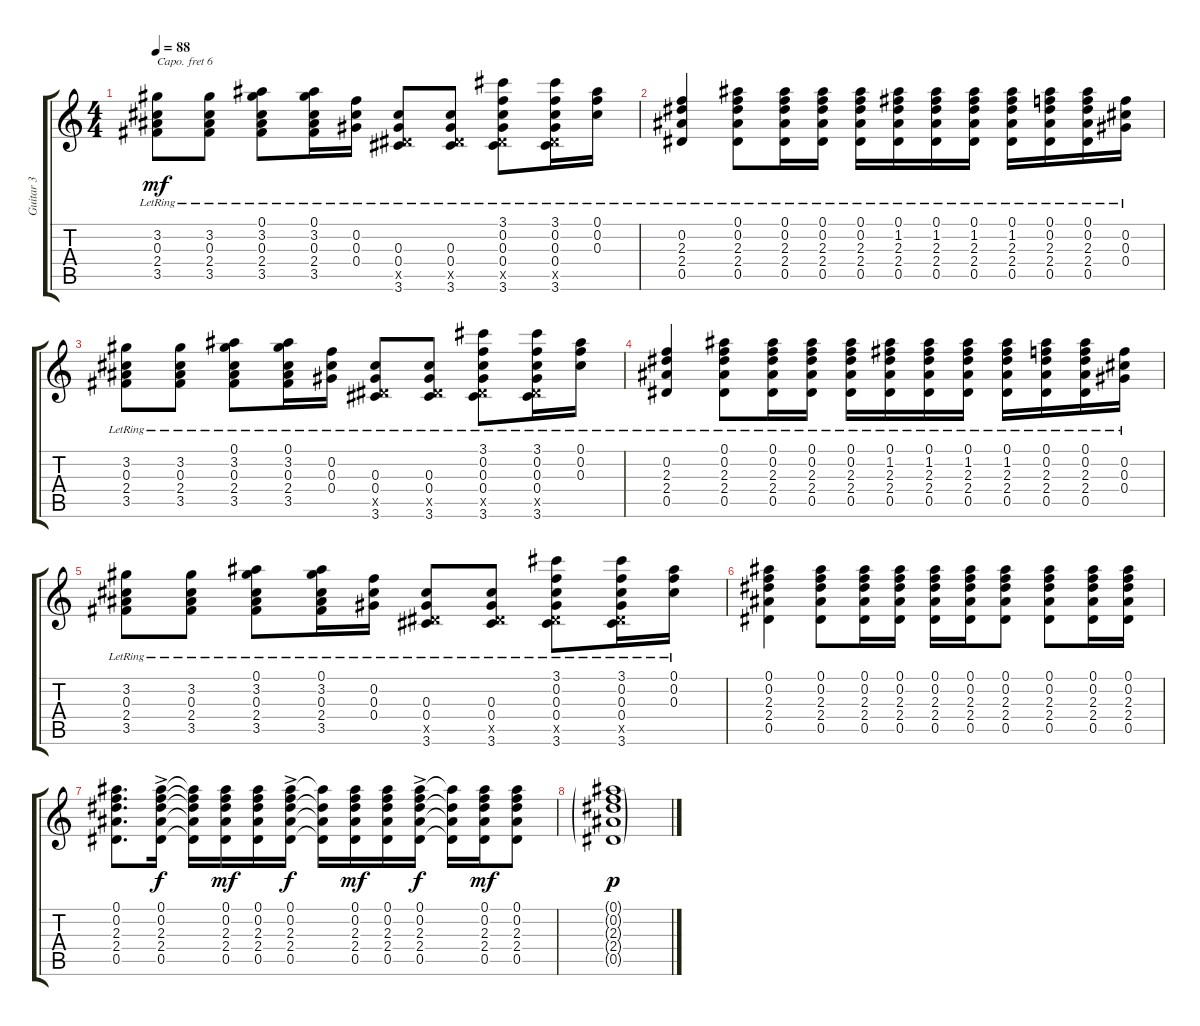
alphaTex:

\track ("Guitar 3" "Guitar 3") {instrument electricguitarclean}
\staff {score tabs}
\capo 6
\tuning (E4 B3 G3 D3 A2 E2) {hide}
\ts (4 4)
\tempo 88
\clef g2
\ks c
(3.2{lr} 0.3{lr} 2.4{lr} 3.5{lr}).8{dy mf} (3.2{lr} 0.3{lr} 2.4{lr} 3.5{lr}).8 (0.1{lr} 3.2{lr} 0.3{lr} 2.4{lr} 3.5{lr}).8 (0.1{lr} 3.2{lr} 0.3{lr} 2.4{lr} 3.5{lr}).16 (0.2{lr} 0.3{lr} 0.4{lr}).16 (0.3{lr} 0.4{lr} 0.5{x} 3.6{lr}).8 (0.3{lr} 0.4{lr} 0.5{x} 3.6{lr}).8 (3.1{lr} 0.2{lr} 0.3{lr} 0.4{lr} 0.5{x} 3.6{lr}).8 (3.1{lr} 0.2{lr} 0.3{lr} 0.4{lr} 0.5{x} 3.6{lr}).16 (0.1{lr} 0.2{lr} 0.3{lr}).16 |
(0.2{lr} 2.3{lr} 2.4{lr} 0.5{lr}).4 (0.1{lr} 0.2{lr} 2.3{lr} 2.4{lr} 0.5{lr}).8 (0.1{lr} 0.2{lr} 2.3{lr} 2.4{lr} 0.5{lr}).16 (0.1{lr} 0.2{lr} 2.3{lr} 2.4{lr} 0.5{lr}).16 (0.1{lr} 0.2{lr} 2.3{lr} 2.4 0.5{lr}).16 (0.1{lr} 1.2{lr} 2.3{lr} 2.4{lr} 0.5{lr}).16 (0.1{lr} 1.2{lr} 2.3{lr} 2.4{lr} 0.5{lr}).16 (0.1{lr} 1.2{lr} 2.3{lr} 2.4{lr} 0.5{lr}).16 (0.1{lr} 1.2{lr} 2.3{lr} 2.4{lr} 0.5{lr}).16 (0.1{lr} 0.2{lr} 2.3{lr} 2.4{lr} 0.5{lr}).16 (0.1{lr} 0.2{lr} 2.3{lr} 2.4{lr} 0.5{lr}).16 (0.2{lr} 0.3{lr} 0.4{lr}).16 |
(3.2{lr} 0.3{lr} 2.4{lr} 3.5{lr}).8 (3.2{lr} 0.3{lr} 2.4{lr} 3.5{lr}).8 (0.1{lr} 3.2{lr} 0.3{lr} 2.4{lr} 3.5{lr}).8 (0.1{lr} 3.2{lr} 0.3{lr} 2.4{lr} 3.5{lr}).16 (0.2{lr} 0.3{lr} 0.4{lr}).16 (0.3{lr} 0.4{lr} 0.5{x} 3.6{lr}).8 (0.3{lr} 0.4{lr} 0.5{x} 3.6{lr}).8 (3.1{lr} 0.2{lr} 0.3{lr} 0.4{lr} 0.5{x} 3.6{lr}).8 (3.1{lr} 0.2{lr} 0.3{lr} 0.4{lr} 0.5{x} 3.6{lr}).16 (0.1{lr} 0.2{lr} 0.3{lr}).16 |
(0.2{lr} 2.3{lr} 2.4{lr} 0.5{lr}).4 (0.1{lr} 0.2{lr} 2.3{lr} 2.4{lr} 0.5{lr}).8 (0.1{lr} 0.2{lr} 2.3{lr} 2.4{lr} 0.5{lr}).16 (0.1{lr} 0.2{lr} 2.3{lr} 2.4{lr} 0.5{lr}).16 (0.1{lr} 0.2{lr} 2.3{lr} 2.4 0.5{lr}).16 (0.1{lr} 1.2{lr} 2.3{lr} 2.4{lr} 0.5{lr}).16 (0.1{lr} 1.2{lr} 2.3{lr} 2.4{lr} 0.5{lr}).16 (0.1{lr} 1.2{lr} 2.3{lr} 2.4{lr} 0.5{lr}).16 (0.1{lr} 1.2{lr} 2.3{lr} 2.4{lr} 0.5{lr}).16 (0.1{lr} 0.2{lr} 2.3{lr} 2.4{lr} 0.5{lr}).16 (0.1{lr} 0.2{lr} 2.3{lr} 2.4{lr} 0.5{lr}).16 (0.2{lr} 0.3{lr} 0.4{lr}).16 |
(3.2{lr} 0.3{lr} 2.4{lr} 3.5{lr}).8 (3.2{lr} 0.3{lr} 2.4{lr} 3.5{lr}).8 (0.1{lr} 3.2{lr} 0.3{lr} 2.4{lr} 3.5{lr}).8 (0.1{lr} 3.2{lr} 0.3{lr} 2.4{lr} 3.5{lr}).16 (0.2{lr} 0.3{lr} 0.4{lr}).16 (0.3{lr} 0.4{lr} 0.5{x} 3.6{lr}).8 (0.3{lr} 0.4{lr} 0.5{x} 3.6{lr}).8 (3.1{lr} 0.2{lr} 0.3{lr} 0.4{lr} 0.5{x} 3.6{lr}).8 (3.1{lr} 0.2{lr} 0.3{lr} 0.4{lr} 0.5{x} 3.6{lr}).16 (0.1{lr} 0.2{lr} 0.3{lr}).16 |
(0.1 0.2 2.3 2.4 0.5).4 (0.1 0.2 2.3 2.4 0.5).8 (0.1 0.2 2.3 2.4 0.5).16 (0.1 0.2 2.3 2.4 0.5).16 (0.1 0.2 2.3 2.4 0.5).16 (0.1 0.2 2.3 2.4 0.5).16 (0.1 0.2 2.3 2.4 0.5).8 (0.1 0.2 2.3 2.4 0.5).8 (0.1 0.2 2.3 2.4 0.5).16 (0.1 0.2 2.3 2.4 0.5).16 |
(0.1 0.2 2.3 2.4 0.5).8{d} (0.1{ac} 0.2{ac} 2.3{ac} 2.4{ac} 0.5{ac}).16{dy f} (0.1{t} 0.2{t} 2.3{t} 2.4{t} 0.5{t}).16 (0.1 0.2 2.3 2.4 0.5).16{dy mf} (0.1 0.2 2.3 2.4 0.5).16 (0.1{ac} 0.2{ac} 2.3{ac} 2.4{ac} 0.5{ac}).16{dy f} (0.1{t} 2.3{t} 2.4{t} 0.5{t}).16 (0.1 0.2 2.3 2.4 0.5).16{dy mf} (0.1 0.2 2.3 2.4 0.5).16 (0.1{ac} 0.2{ac} 2.3{ac} 2.4{ac} 0.5{ac}).16{dy f} (0.1{t} 2.3{t} 2.4{t} 0.5{t}).16 (0.1 0.2 2.3 2.4 0.5).16{dy mf} (0.1 0.2 2.3 2.4 0.5).8 |
(0.1{g} 0.2{g} 2.3{g} 2.4{g} 0.5{g}).1{dy p}
